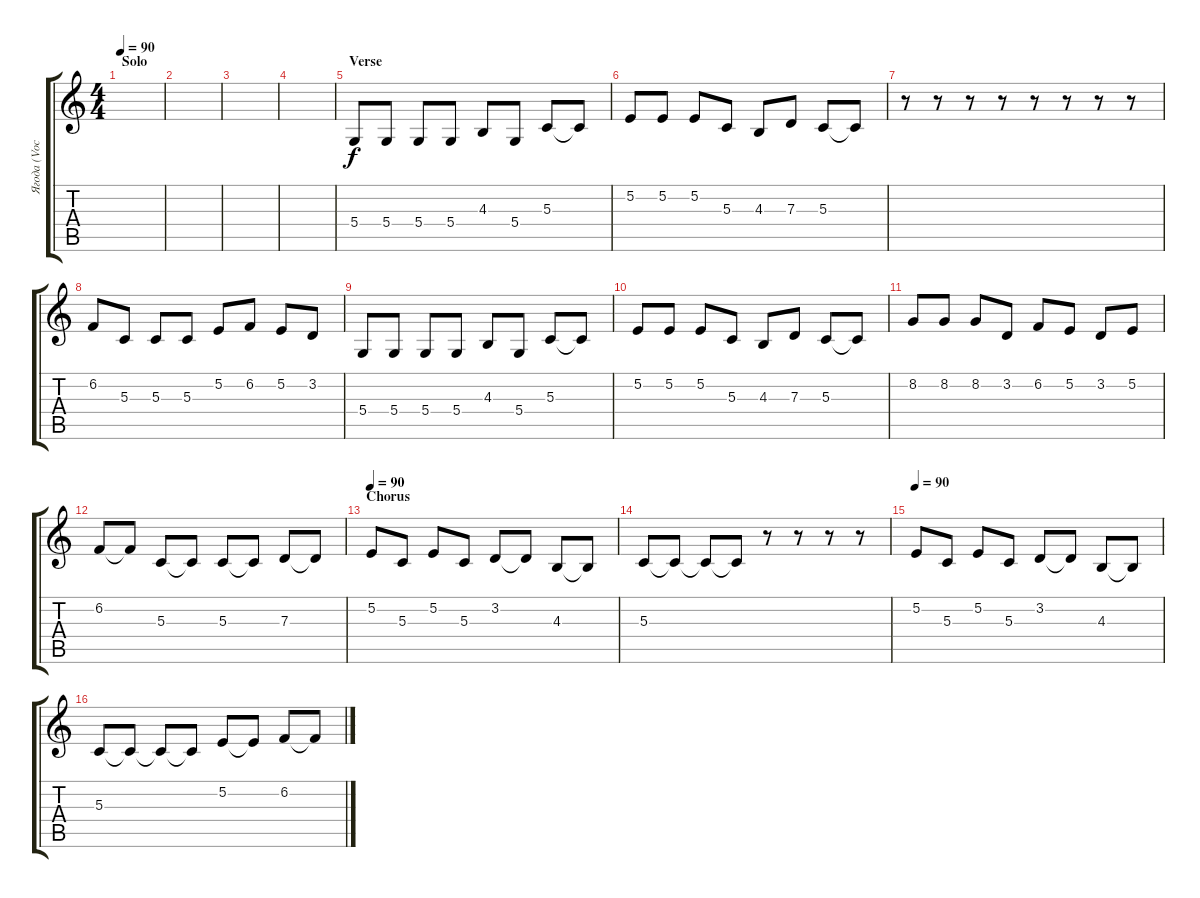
\track ("Ягода (Vocal 2)" "Ягода (Voc") {instrument lead6voice}
\staff {score tabs}
\tuning (E4 B3 G3 D3 A2 E2) {hide}
\ts (4 4)
\section ("" "Solo")
\tempo 90
\clef g2
\ks c
|
|
|
|
\section ("" "Verse")
5.4.8 5.4.8 5.4.8 5.4.8 4.3.8 5.4.8 5.3.8 5.3{t}.8 |
5.2.8 5.2.8 5.2.8 5.3.8 4.3.8 7.3.8 5.3.8 5.3{t}.8 |
r.8 r.8 r.8 r.8 r.8 r.8 r.8 r.8 |
6.2.8 5.3.8 5.3.8 5.3.8 5.2.8 6.2.8 5.2.8 3.2.8 |
5.4.8 5.4.8 5.4.8 5.4.8 4.3.8 5.4.8 5.3.8 5.3{t}.8 |
5.2.8 5.2.8 5.2.8 5.3.8 4.3.8 7.3.8 5.3.8 5.3{t}.8 |
8.2.8 8.2.8 8.2.8 3.2.8 6.2.8 5.2.8 3.2.8 5.2.8 |
6.2.8 6.2{t}.8 5.3.8 5.3{t}.8 5.3.8 5.3{t}.8 7.3.8 7.3{t}.8 |
\section ("" "Chorus")
\tempo 90
5.2.8 5.3.8 5.2.8 5.3.8 3.2.8 3.2{t}.8 4.3.8 4.3{t}.8 |
5.3.8 5.3{t}.8 5.3{t}.8 5.3{t}.8 r.8 r.8 r.8 r.8 |
\tempo 90
5.2.8 5.3.8 5.2.8 5.3.8 3.2.8 3.2{t}.8 4.3.8 4.3{t}.8 |
5.3.8 5.3{t}.8 5.3{t}.8 5.3{t}.8 5.2.8 5.2{t}.8 6.2.8 6.2{t}.8
